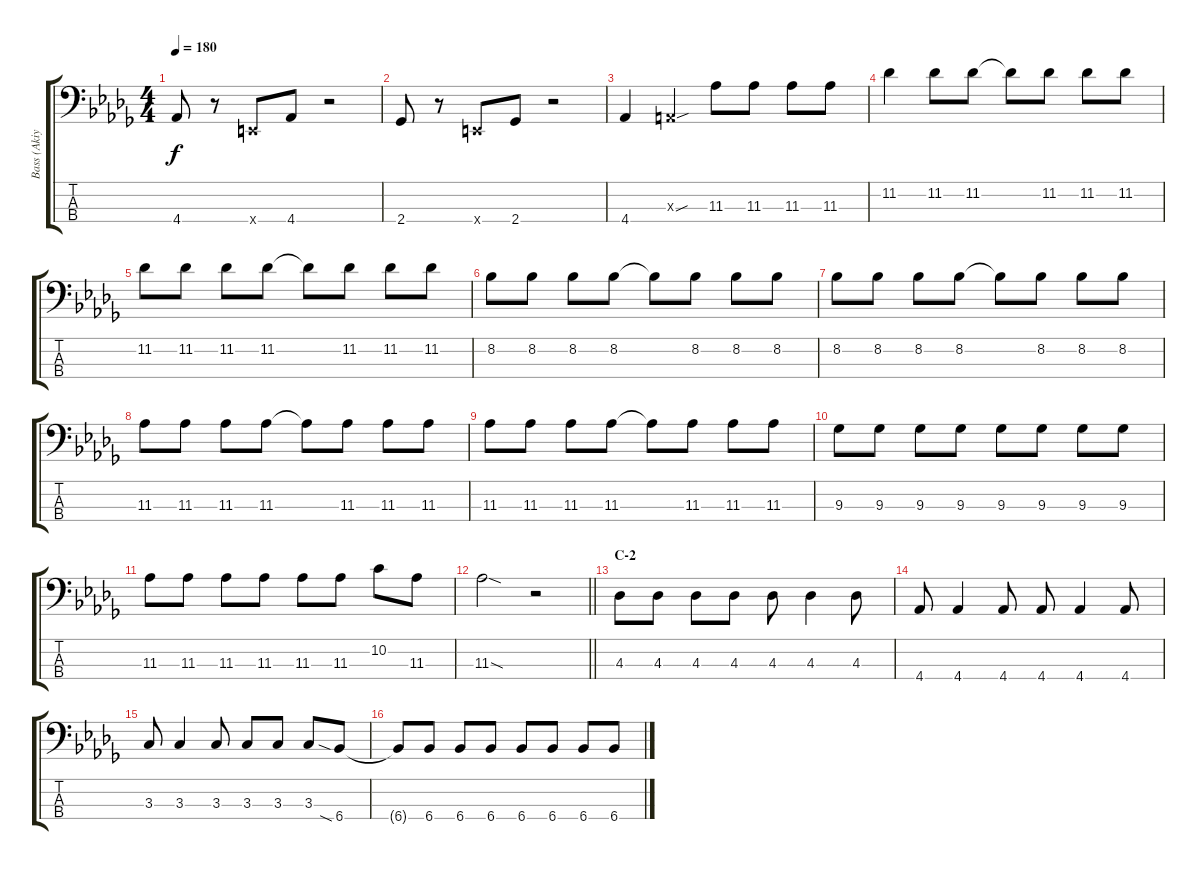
\track ("Bass (Akiyama Mio)" "Bass (Akiy") {instrument electricbassfinger}
\staff {score tabs}
\tuning (G2 D2 A1 E1) {hide}
\ts (4 4)
\tempo 180
\clef f4
\ks db
4.4.8{dy f} r.8 0.4{x}.8 4.4.8 r.2 |
2.4.8 r.8 0.4{x}.8 2.4.8 r.2 |
4.4.4 0.3{sou x}.4 11.3.8 11.3.8 11.3.8 11.3.8 |
11.2.4 11.2.8 11.2.8 11.2{t}.8 11.2.8 11.2.8 11.2.8 |
11.2.8 11.2.8 11.2.8 11.2.8 11.2{t}.8 11.2.8 11.2.8 11.2.8 |
8.2.8 8.2.8 8.2.8 8.2.8 8.2{t}.8 8.2.8 8.2.8 8.2.8 |
8.2.8 8.2.8 8.2.8 8.2.8 8.2{t}.8 8.2.8 8.2.8 8.2.8 |
11.3.8 11.3.8 11.3.8 11.3.8 11.3{t}.8 11.3.8 11.3.8 11.3.8 |
11.3.8 11.3.8 11.3.8 11.3.8 11.3{t}.8 11.3.8 11.3.8 11.3.8 |
9.3.8 9.3.8 9.3.8 9.3.8 9.3.8 9.3.8 9.3.8 9.3.8 |
11.3.8 11.3.8 11.3.8 11.3.8 11.3.8 11.3.8 10.2.8 11.3.8 |
\barLineRight lightlight
11.3{sod}.2 r.2 |
\section ("" "C-2")
4.3.8 4.3.8 4.3.8 4.3.8 4.3.8 4.3.4 4.3.8 |
4.4.8 4.4.4 4.4.8 4.4.8 4.4.4 4.4.8 |
3.3.8 3.3.4 3.3.8 3.3.8 3.3.8 3.3.8 6.4{sia}.8 |
6.4{t}.8 6.4.8 6.4.8 6.4.8 6.4.8 6.4.8 6.4.8 6.4.8
